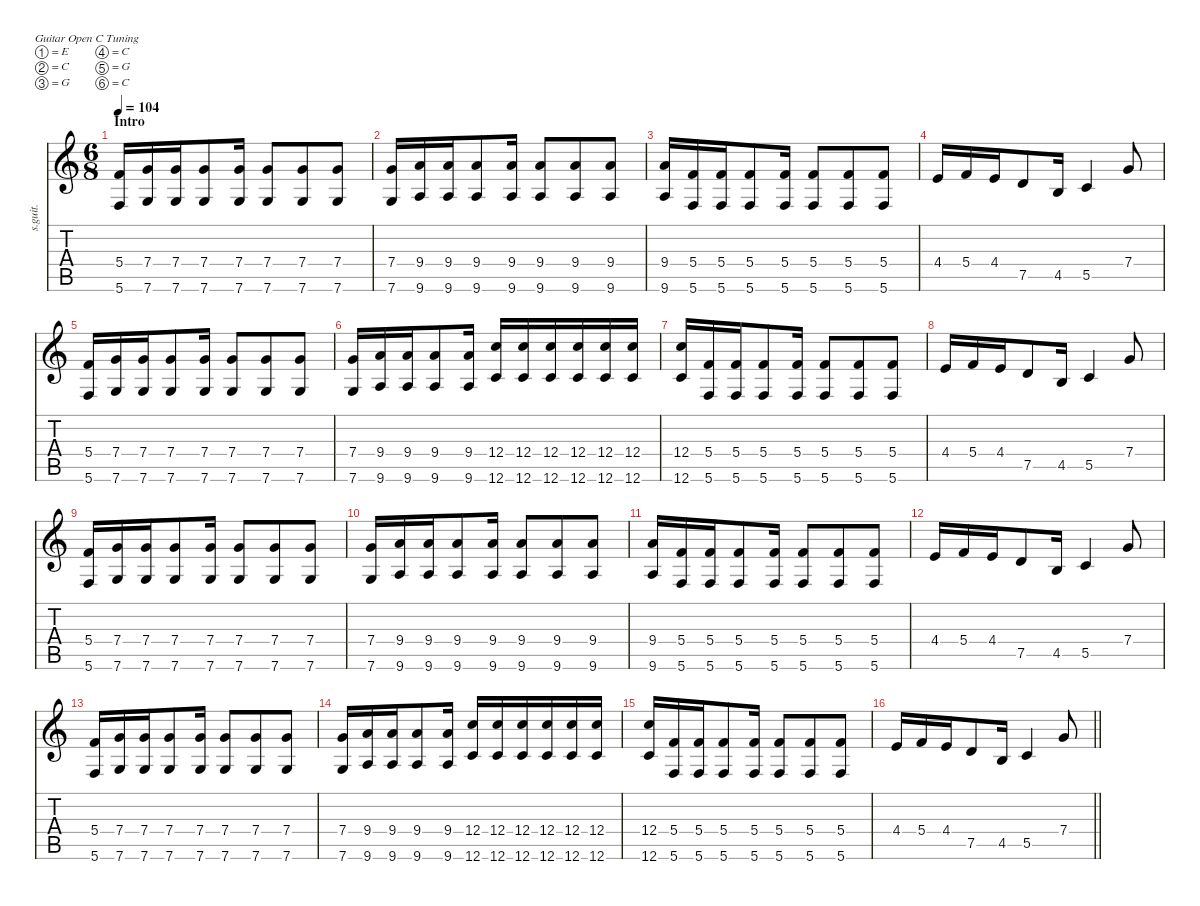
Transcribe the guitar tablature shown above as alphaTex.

\defaultSystemsLayout 4
\hideDynamics
\bracketExtendMode nobrackets
\otherSystemsTrackNameOrientation horizontal
\track ("Devin Townsend" "s.guit.") {instrument acousticguitarsteel}
\staff {score tabs}
\tuning (E4 C4 G3 C3 G2 C2)
\ts (6 8)
\section ("" "Intro")
\tempo 104
\clef g2
\ks c
(5.4 5.6).16{dy f instrument acousticguitarsteel beam Up} (7.4 7.6).16{beam Up} (7.4 7.6).16{beam Up} (7.4 7.6).8{beam Up} (7.4 7.6).16{beam Up} (7.4 7.6).8{beam Up} (7.4 7.6).8{beam Up} (7.4 7.6).8{beam Up} |
(7.4 7.6).16{beam Up} (9.4 9.6).16{beam Up} (9.4 9.6).16{beam Up} (9.4 9.6).8{beam Up} (9.4 9.6).16{beam Up} (9.4 9.6).8{beam Up} (9.4 9.6).8{beam Up} (9.4 9.6).8{beam Up} |
(9.4 9.6).16{beam Up} (5.4 5.6).16{beam Up} (5.4 5.6).16{beam Up} (5.4 5.6).8{beam Up} (5.4 5.6).16{beam Up} (5.4 5.6).8{beam Up} (5.4 5.6).8{beam Up} (5.4 5.6).8{beam Up} |
4.4.16{beam Up} 5.4.16{beam Up} 4.4.16{beam Up} 7.5.8{beam Up} 4.5.16{beam Up} 5.5.4{beam Up} 7.4.8{beam Up} |
(5.4 5.6).16{beam Up} (7.4 7.6).16{beam Up} (7.4 7.6).16{beam Up} (7.4 7.6).8{beam Up} (7.4 7.6).16{beam Up} (7.4 7.6).8{beam Up} (7.4 7.6).8{beam Up} (7.4 7.6).8{beam Up} |
(7.4 7.6).16{beam Up} (9.4 9.6).16{beam Up} (9.4 9.6).16{beam Up} (9.4 9.6).8{beam Up} (9.4 9.6).16{beam Up} (12.4 12.6).16{beam Up} (12.4 12.6).16{beam Up} (12.4 12.6).16{beam Up} (12.4 12.6).16{beam Up} (12.4 12.6).16{beam Up} (12.4 12.6).16{beam Up} |
(12.4 12.6).16{beam Up} (5.4 5.6).16{beam Up} (5.4 5.6).16{beam Up} (5.4 5.6).8{beam Up} (5.4 5.6).16{beam Up} (5.4 5.6).8{beam Up} (5.4 5.6).8{beam Up} (5.4 5.6).8{beam Up} |
4.4.16{beam Up} 5.4.16{beam Up} 4.4.16{beam Up} 7.5.8{beam Up} 4.5.16{beam Up} 5.5.4{beam Up} 7.4.8{beam Up} |
(5.4 5.6).16{beam Up} (7.4 7.6).16{beam Up} (7.4 7.6).16{beam Up} (7.4 7.6).8{beam Up} (7.4 7.6).16{beam Up} (7.4 7.6).8{beam Up} (7.4 7.6).8{beam Up} (7.4 7.6).8{beam Up} |
(7.4 7.6).16{beam Up} (9.4 9.6).16{beam Up} (9.4 9.6).16{beam Up} (9.4 9.6).8{beam Up} (9.4 9.6).16{beam Up} (9.4 9.6).8{beam Up} (9.4 9.6).8{beam Up} (9.4 9.6).8{beam Up} |
(9.4 9.6).16{beam Up} (5.4 5.6).16{beam Up} (5.4 5.6).16{beam Up} (5.4 5.6).8{beam Up} (5.4 5.6).16{beam Up} (5.4 5.6).8{beam Up} (5.4 5.6).8{beam Up} (5.4 5.6).8{beam Up} |
4.4.16{beam Up} 5.4.16{beam Up} 4.4.16{beam Up} 7.5.8{beam Up} 4.5.16{beam Up} 5.5.4{beam Up} 7.4.8{beam Up} |
(5.4 5.6).16{beam Up} (7.4 7.6).16{beam Up} (7.4 7.6).16{beam Up} (7.4 7.6).8{beam Up} (7.4 7.6).16{beam Up} (7.4 7.6).8{beam Up} (7.4 7.6).8{beam Up} (7.4 7.6).8{beam Up} |
(7.4 7.6).16{beam Up} (9.4 9.6).16{beam Up} (9.4 9.6).16{beam Up} (9.4 9.6).8{beam Up} (9.4 9.6).16{beam Up} (12.4 12.6).16{beam Up} (12.4 12.6).16{beam Up} (12.4 12.6).16{beam Up} (12.4 12.6).16{beam Up} (12.4 12.6).16{beam Up} (12.4 12.6).16{beam Up} |
(12.4 12.6).16{beam Up} (5.4 5.6).16{beam Up} (5.4 5.6).16{beam Up} (5.4 5.6).8{beam Up} (5.4 5.6).16{beam Up} (5.4 5.6).8{beam Up} (5.4 5.6).8{beam Up} (5.4 5.6).8{beam Up} |
\barLineRight lightlight
4.4.16{beam Up} 5.4.16{beam Up} 4.4.16{beam Up} 7.5.8{beam Up} 4.5.16{beam Up} 5.5.4{beam Up} 7.4.8{beam Up}
